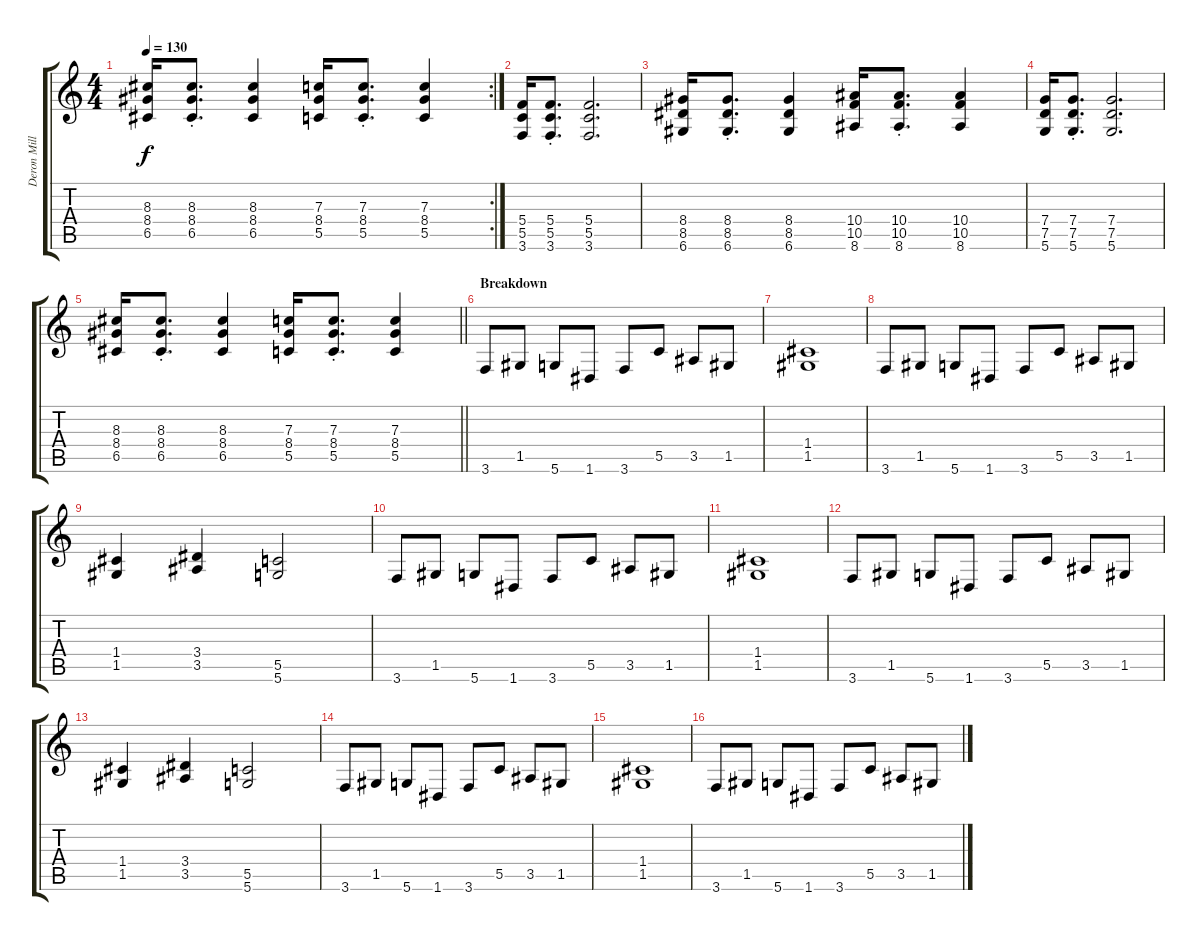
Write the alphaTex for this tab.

\track ("Deron Miller" "Deron Mill") {instrument distortionguitar}
\staff {score tabs}
\tuning (D4 A3 F3 C3 G2 D2) {hide}
\rc 2
\ts (4 4)
\tempo 130
\clef g2
\ks c
(8.3 8.4 6.5).16{dy f} (8.3{st} 8.4{st} 6.5{st}).8{d} (8.3 8.4 6.5).4 (7.3 8.4 5.5).16 (7.3{st} 8.4{st} 5.5{st}).8{d} (7.3 8.4 5.5).4 |
(5.4 5.5 3.6).16 (5.4{st} 5.5{st} 3.6{st}).8{d} (5.4 5.5 3.6).2{d} |
(8.4 8.5 6.6).16 (8.4{st} 8.5{st} 6.6{st}).8{d} (8.4 8.5 6.6).4 (10.4 10.5 8.6).16 (10.4{st} 10.5{st} 8.6{st}).8{d} (10.4 10.5 8.6).4 |
(7.4 7.5 5.6).16 (7.4{st} 7.5{st} 5.6{st}).8{d} (7.4 7.5 5.6).2{d} |
\barLineRight lightlight
(8.3 8.4 6.5).16 (8.3{st} 8.4{st} 6.5{st}).8{d} (8.3 8.4 6.5).4 (7.3 8.4 5.5).16 (7.3{st} 8.4{st} 5.5{st}).8{d} (7.3 8.4 5.5).4 |
\section ("" "Breakdown")
3.6.8 1.5.8 5.6.8 1.6.8 3.6.8 5.5.8 3.5.8 1.5.8 |
(1.4 1.5).1 |
3.6.8 1.5.8 5.6.8 1.6.8 3.6.8 5.5.8 3.5.8 1.5.8 |
(1.4 1.5).4 (3.4 3.5).4 (5.5 5.6).2 |
3.6.8 1.5.8 5.6.8 1.6.8 3.6.8 5.5.8 3.5.8 1.5.8 |
(1.4 1.5).1 |
3.6.8 1.5.8 5.6.8 1.6.8 3.6.8 5.5.8 3.5.8 1.5.8 |
(1.4 1.5).4 (3.4 3.5).4 (5.5 5.6).2 |
3.6.8 1.5.8 5.6.8 1.6.8 3.6.8 5.5.8 3.5.8 1.5.8 |
(1.4 1.5).1 |
3.6.8 1.5.8 5.6.8 1.6.8 3.6.8 5.5.8 3.5.8 1.5.8
